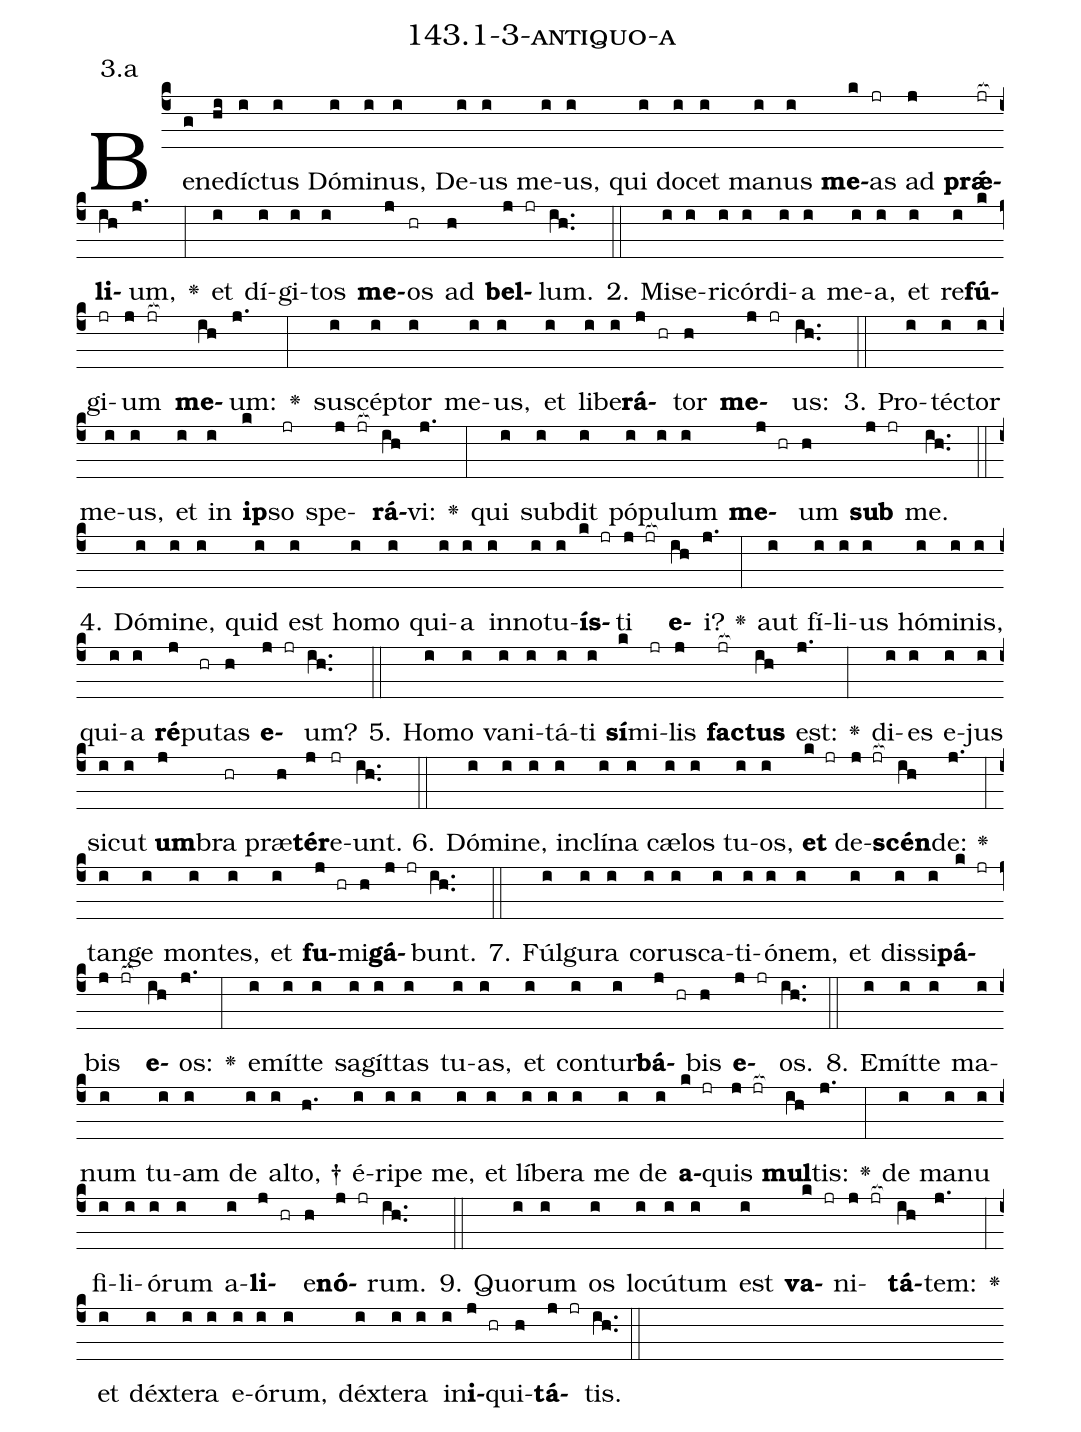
name: 143.1-3-antiquo-a;
annotation: 3.a;
%%
(c4)Be(g)ne(hi)díc(i)tus(i) Dó(i)mi(i)nus,(i) De(i)us(i) me(i)us,(i) qui(i) do(i)cet(i) ma(i)nus(i) <b>me</b>(k)as(jr) ad(j) <b>prǽ</b>(jr[ocb:1{])<b>li</b>(ih[ocb:0}])um,(j.) <v>\greheightstar</v>(:) et(i) dí(i)gi(i)tos(i) <b>me</b>(j)os(hr) ad(h) <b>bel</b>(j jr)lum.(ih..) (::)
2. Mi(i)se(i)ri(i)cór(i)di(i)a(i) me(i)a,(i) et(i) re(i)<b>fú</b>(k)gi(jr)um(j jr[ocb:1{]) <b>me</b>(ih[ocb:0}])um:(j.) <v>\greheightstar</v>(:) su(i)scép(i)tor(i) me(i)us,(i) et(i) li(i)be(i)<b>rá</b>(j hr)tor(h) <b>me</b>(j jr)us:(ih..) (::)
3. Pro(i)téc(i)tor(i) me(i)us,(i) et(i) in(i) <b>ip</b>(k)so(jr) spe(j jr[ocb:1{])<b>rá</b>(ih[ocb:0}])vi:(j.) <v>\greheightstar</v>(:) qui(i) sub(i)dit(i) pó(i)pu(i)lum(i) <b>me</b>(j hr)um(h) <b>sub</b>(j jr) me.(ih..) (::)
4. Dó(i)mi(i)ne,(i) quid(i) est(i) ho(i)mo(i) qui(i)a(i) in(i)no(i)tu(i)<b>ís</b>(k jr)ti(j jr[ocb:1{]) <b>e</b>(ih[ocb:0}])i?(j.) <v>\greheightstar</v>(:) aut(i) fí(i)li(i)us(i) hó(i)mi(i)nis,(i) qui(i)a(i) <b>ré</b>(j)pu(hr)tas(h) <b>e</b>(j jr)um?(ih..) (::)
5. Ho(i)mo(i) va(i)ni(i)tá(i)ti(i) <b>sí</b>(k)mi(jr)lis(j) <b>fac</b>(jr[ocb:1{])<b>tus</b>(ih[ocb:0}]) est:(j.) <v>\greheightstar</v>(:) di(i)es(i) e(i)jus(i) sic(i)ut(i) <b>um</b>(j)bra(hr) præ(h)<b>tér</b>(j)e(jr)unt.(ih..) (::)
6. Dó(i)mi(i)ne,(i) in(i)clí(i)na(i) cæ(i)los(i) tu(i)os,(i) <b>et</b>(k jr) de(j jr[ocb:1{])<b>scén</b>(ih[ocb:0}])de:(j.) <v>\greheightstar</v>(:) tan(i)ge(i) mon(i)tes,(i) et(i) <b>fu</b>(j hr)mi(h)<b>gá</b>(j jr)bunt.(ih..) (::)
7. Fúl(i)gu(i)ra(i) co(i)rus(i)ca(i)ti(i)ó(i)nem,(i) et(i) dis(i)si(i)<b>pá</b>(k jr)bis(j jr[ocb:1{]) <b>e</b>(ih[ocb:0}])os:(j.) <v>\greheightstar</v>(:) e(i)mít(i)te(i) sa(i)gít(i)tas(i) tu(i)as,(i) et(i) con(i)tur(i)<b>bá</b>(j hr)bis(h) <b>e</b>(j jr)os.(ih..) (::)
8. E(i)mít(i)te(i) ma(i)num(i) tu(i)am(i) de(i) al(i)to, †(h.) é(i)ri(i)pe(i) me,(i) et(i) lí(i)be(i)ra(i) me(i) de(i) <b>a</b>(k jr)quis(j jr[ocb:1{]) <b>mul</b>(ih[ocb:0}])tis:(j.) <v>\greheightstar</v>(:) de(i) ma(i)nu(i) fi(i)li(i)ó(i)rum(i) a(i)<b>li</b>(j hr)e(h)<b>nó</b>(j jr)rum.(ih..) (::)
9. Quo(i)rum(i) os(i) lo(i)cú(i)tum(i) est(i) <b>va</b>(k jr)ni(j jr[ocb:1{])<b>tá</b>(ih[ocb:0}])tem:(j.) <v>\greheightstar</v>(:) et(i) déx(i)te(i)ra(i) e(i)ó(i)rum,(i) déx(i)te(i)ra(i) in(i)<b>i</b>(j hr)qui(h)<b>tá</b>(j jr)tis.(ih..) (::)
